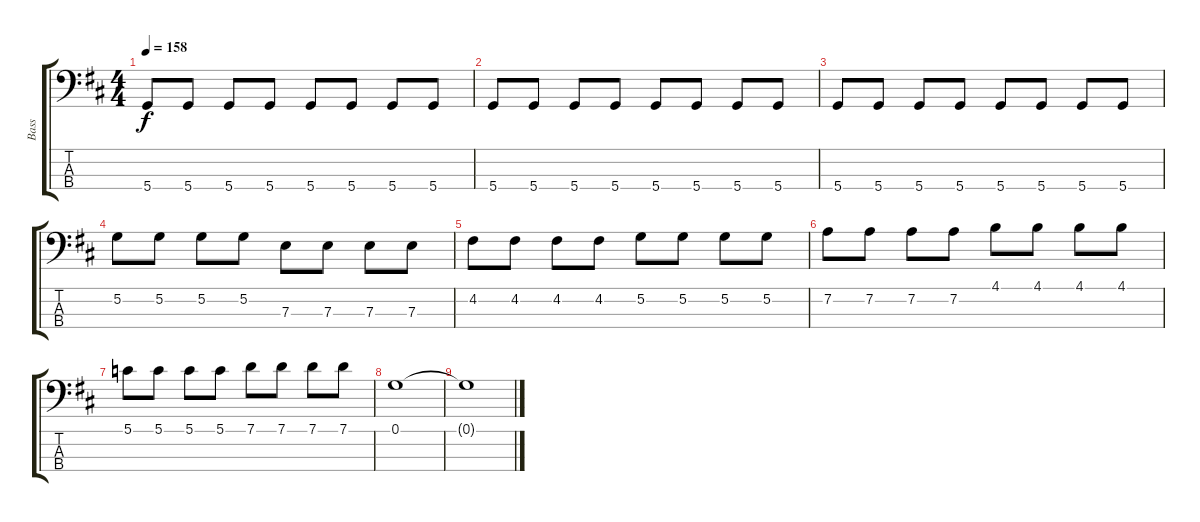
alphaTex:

\track ("Bass" "Bass") {instrument electricbasspick}
\staff {score tabs}
\tuning (G2 D2 A1 D1) {hide}
\ts (4 4)
\tempo 158
\clef f4
\ks d
5.4.8{dy f} 5.4.8 5.4.8 5.4.8 5.4.8 5.4.8 5.4.8 5.4.8 |
5.4.8 5.4.8 5.4.8 5.4.8 5.4.8 5.4.8 5.4.8 5.4.8 |
5.4.8 5.4.8 5.4.8 5.4.8 5.4.8 5.4.8 5.4.8 5.4.8 |
5.2.8 5.2.8 5.2.8 5.2.8 7.3.8 7.3.8 7.3.8 7.3.8 |
4.2.8 4.2.8 4.2.8 4.2.8 5.2.8 5.2.8 5.2.8 5.2.8 |
7.2.8 7.2.8 7.2.8 7.2.8 4.1.8 4.1.8 4.1.8 4.1.8 |
5.1.8 5.1.8 5.1.8 5.1.8 7.1.8 7.1.8 7.1.8 7.1.8 |
0.1.1 |
0.1{t}.1
